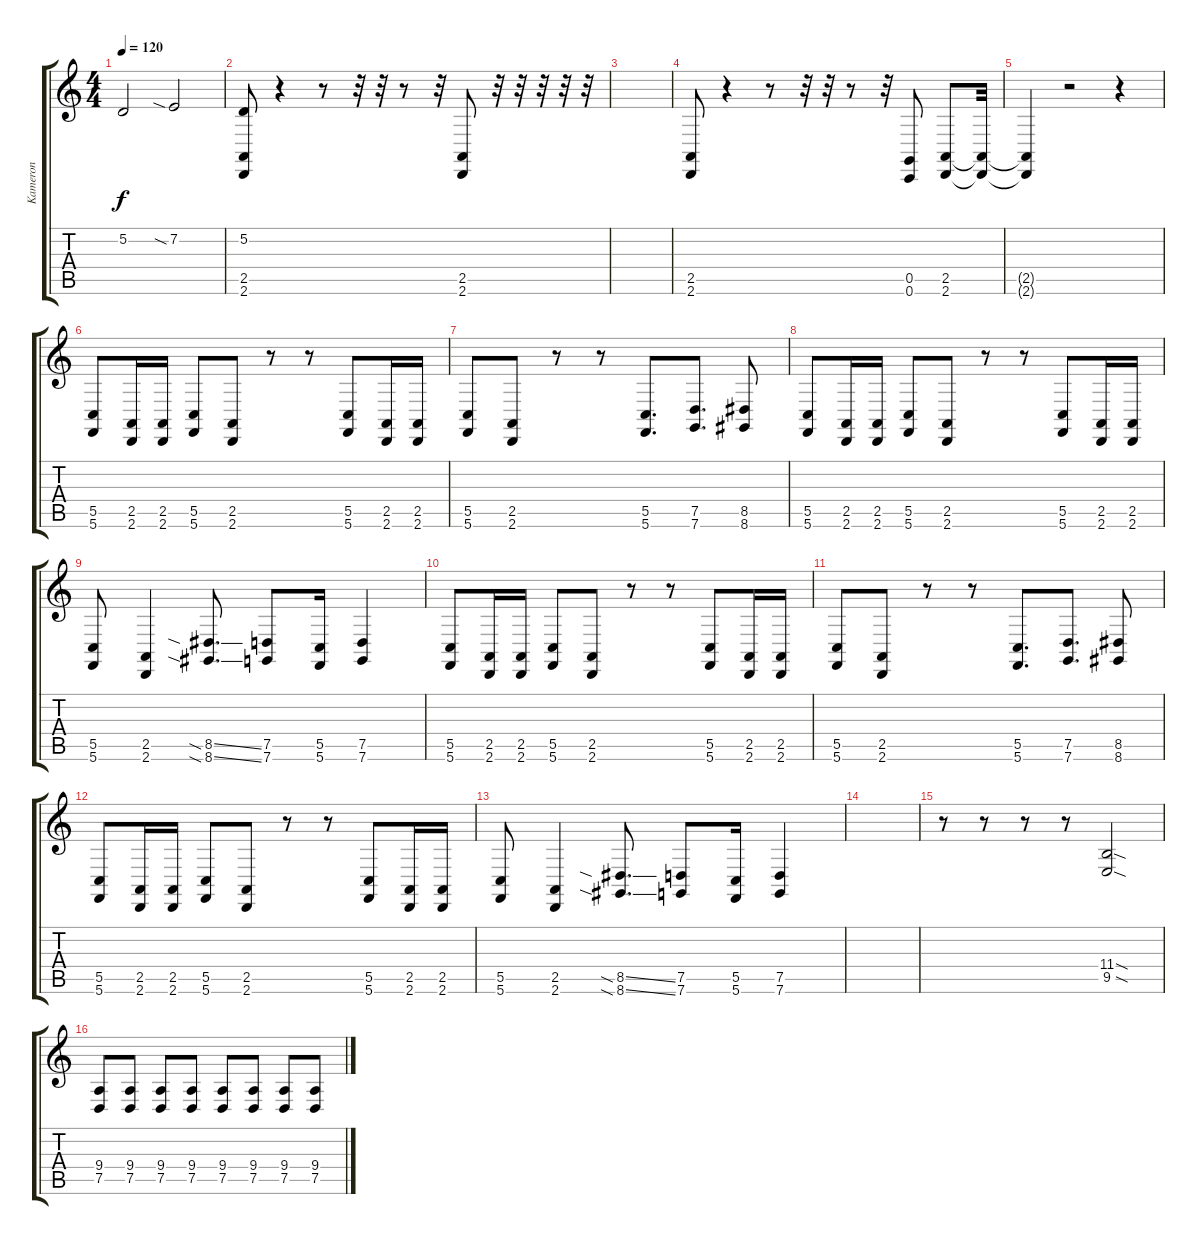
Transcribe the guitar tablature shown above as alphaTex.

\track ("Kameron" "Kameron") {instrument fx3crystal}
\staff {score tabs}
\tuning (D4 A3 F3 C3 G2 C2) {hide}
\ts (4 4)
\tempo 120
\clef g2
\ks c
5.2{t}.2{dy f} 7.2{sia}.2 |
(5.2 2.5 2.6).8 r.4 r.8 r.32 r.32 r.8 r.32 (2.5 2.6).8 r.32 r.32 r.32 r.32 r.32 |
|
(2.5 2.6).8 r.4 r.8 r.32 r.32 r.8 r.32 (0.5 0.6).8 (2.5 2.6).8 (2.5{t} 2.6{t}).32 |
(2.5{t} 2.6{t}).4 r.2 r.4 |
(5.5 5.6).8 (2.5 2.6).16 (2.5 2.6).16 (5.5 5.6).8 (2.5 2.6).8 r.8 r.8 (5.5 5.6).8 (2.5 2.6).16 (2.5 2.6).16 |
(5.5 5.6).8 (2.5 2.6).8 r.8 r.8 (5.5 5.6).8{d} (7.5 7.6).8{d} (8.5 8.6).8 |
(5.5 5.6).8 (2.5 2.6).16 (2.5 2.6).16 (5.5 5.6).8 (2.5 2.6).8 r.8 r.8 (5.5 5.6).8 (2.5 2.6).16 (2.5 2.6).16 |
(5.5 5.6).8 (2.5 2.6).4 (8.5{sia ss} 8.6{sia ss}).8{d} (7.5 7.6).8 (5.5 5.6).16 (7.5 7.6).4 |
(5.5 5.6).8 (2.5 2.6).16 (2.5 2.6).16 (5.5 5.6).8 (2.5 2.6).8 r.8 r.8 (5.5 5.6).8 (2.5 2.6).16 (2.5 2.6).16 |
(5.5 5.6).8 (2.5 2.6).8 r.8 r.8 (5.5 5.6).8{d} (7.5 7.6).8{d} (8.5 8.6).8 |
(5.5 5.6).8 (2.5 2.6).16 (2.5 2.6).16 (5.5 5.6).8 (2.5 2.6).8 r.8 r.8 (5.5 5.6).8 (2.5 2.6).16 (2.5 2.6).16 |
(5.5 5.6).8 (2.5 2.6).4 (8.5{sia ss} 8.6{sia ss}).8{d} (7.5 7.6).8 (5.5 5.6).16 (7.5 7.6).4 |
|
r.8 r.8 r.8 r.8 (11.4{sod} 9.5{sod}).2 |
(9.4 7.5).8 (9.4 7.5).8 (9.4 7.5).8 (9.4 7.5).8 (9.4 7.5).8 (9.4 7.5).8 (9.4 7.5).8 (9.4 7.5).8
